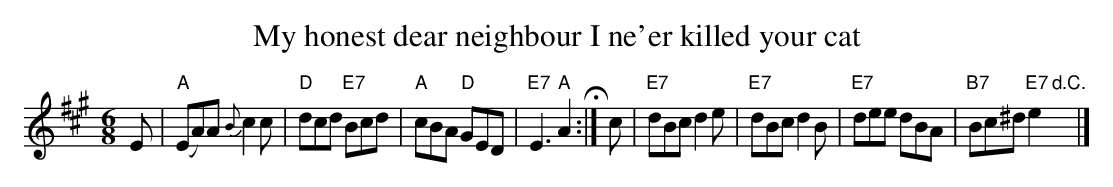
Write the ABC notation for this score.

X:1
T:My honest dear neighbour I ne'er killed your cat
M:6/8
L:1/8
K:A
E |\
"A"(EA)A {B}c2c | "D"dcd "E7"Bcd |\
"A"cBA "D"GED | "E7"E3 "A"A2 H:|\
c |\
"E7"dBc d2e | "E7"dBc d2B |\
"E7"dee dBA | "B7"Bc^d "E7"e2 "d.C."y|]
